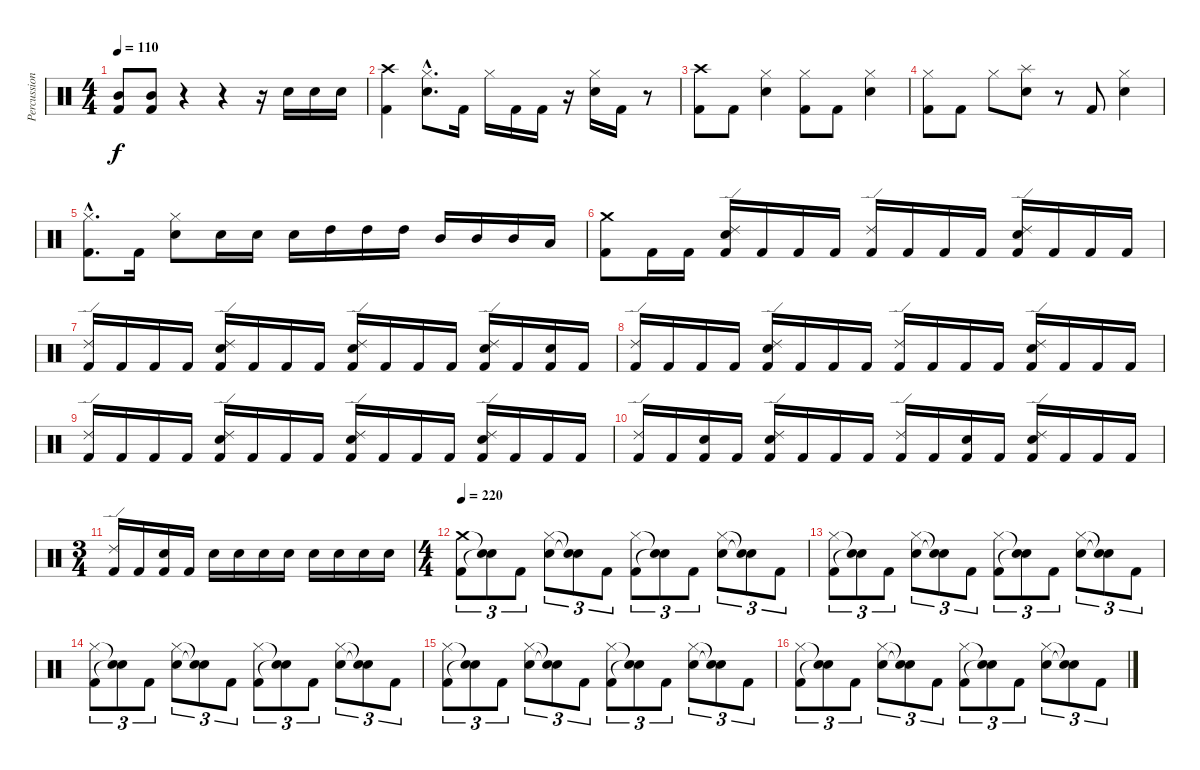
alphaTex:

\track ("Percussions" "Percussion") {instrument percussion}
\staff {score}
\articulation defaults
\ts (4 4)
\tempo 110
\clef neutral
\ks c
("Mid Tom (hit)" "Kick (hit) 2").8{dy f} ("Mid Tom (hit)" "Kick (hit) 2").8 r.4 r.4 r.16 "Electric Snare (hit)".16 "Electric Snare (hit)".16 "Electric Snare (hit)".16 |
("Crash high (hit)" "Kick (hit) 2").4 ("Hi-Hat (closed)"{hac} "Electric Snare (hit)"{hac}).8{d} "Kick (hit) 2".16 "Hi-Hat (closed)".16 "Kick (hit) 2".16 "Kick (hit) 2".16 r.16 ("Hi-Hat (closed)" "Electric Snare (hit)").16 "Kick (hit) 2".16 r.8 |
("Crash high (hit)" "Kick (hit) 2").8 "Kick (hit) 2".8 ("Hi-Hat (closed)" "Electric Snare (hit)").4 ("Hi-Hat (closed)" "Kick (hit) 2").8 "Kick (hit) 2".8 ("Hi-Hat (closed)" "Electric Snare (hit)").4 |
("Hi-Hat (closed)" "Kick (hit) 2").8 "Kick (hit) 2".8 "Hi-Hat (closed)".8 ("Splash (hit)" "Electric Snare (hit)").8 r.8 "Kick (hit) 2".8 ("Hi-Hat (closed)" "Electric Snare (hit)").4 |
("Hi-Hat (closed)"{hac} "Kick (hit) 2"{hac}).8{d} "Kick (hit) 2".16 ("Hi-Hat (closed)" "Electric Snare (hit)").8 "Electric Snare (hit)".16 "Electric Snare (hit)".16 "Electric Snare (hit)".16 "High Tom (hit)".16 "High Tom (hit)".16 "High Tom (hit)".16 "Mid Tom (hit)".16 "Mid Tom (hit)".16 "Mid Tom (hit)".16 "Low Tom (hit)".16 |
("Crash medium (hit)" "Kick (hit) 2").8 "Kick (hit) 2".16 "Kick (hit) 2".16 ("Ride (edge) 2" "Electric Snare (hit)" "Kick (hit) 2").16 "Kick (hit) 2".16 "Kick (hit) 2".16 "Kick (hit) 2".16 ("Ride (edge) 2" "Kick (hit) 2").16 "Kick (hit) 2".16 "Kick (hit) 2".16 "Kick (hit) 2".16 ("Ride (edge) 2" "Electric Snare (hit)" "Kick (hit) 2").16 "Kick (hit) 2".16 "Kick (hit) 2".16 "Kick (hit) 2".16 |
("Ride (edge) 2" "Kick (hit) 2").16 "Kick (hit) 2".16 "Kick (hit) 2".16 "Kick (hit) 2".16 ("Ride (edge) 2" "Electric Snare (hit)" "Kick (hit) 2").16 "Kick (hit) 2".16 "Kick (hit) 2".16 "Kick (hit) 2".16 ("Ride (edge) 2" "Electric Snare (hit)" "Kick (hit) 2").16 "Kick (hit) 2".16 "Kick (hit) 2".16 "Kick (hit) 2".16 ("Ride (edge) 2" "Electric Snare (hit)" "Kick (hit) 2").16 "Kick (hit) 2".16 ("Electric Snare (hit)" "Kick (hit) 2").16 "Kick (hit) 2".16 |
("Ride (edge) 2" "Kick (hit) 2").16 "Kick (hit) 2".16 "Kick (hit) 2".16 "Kick (hit) 2".16 ("Ride (edge) 2" "Electric Snare (hit)" "Kick (hit) 2").16 "Kick (hit) 2".16 "Kick (hit) 2".16 "Kick (hit) 2".16 ("Ride (edge) 2" "Kick (hit) 2").16 "Kick (hit) 2".16 "Kick (hit) 2".16 "Kick (hit) 2".16 ("Ride (edge) 2" "Electric Snare (hit)" "Kick (hit) 2").16 "Kick (hit) 2".16 "Kick (hit) 2".16 "Kick (hit) 2".16 |
("Ride (edge) 2" "Kick (hit) 2").16 "Kick (hit) 2".16 "Kick (hit) 2".16 "Kick (hit) 2".16 ("Ride (edge) 2" "Electric Snare (hit)" "Kick (hit) 2").16 "Kick (hit) 2".16 "Kick (hit) 2".16 "Kick (hit) 2".16 ("Ride (edge) 2" "Electric Snare (hit)" "Kick (hit) 2").16 "Kick (hit) 2".16 "Kick (hit) 2".16 "Kick (hit) 2".16 ("Ride (edge) 2" "Electric Snare (hit)" "Kick (hit) 2").16 "Kick (hit) 2".16 "Kick (hit) 2".16 "Kick (hit) 2".16 |
("Ride (edge) 2" "Kick (hit) 2").16 "Kick (hit) 2".16 ("Electric Snare (hit)" "Kick (hit) 2").16 "Kick (hit) 2".16 ("Ride (edge) 2" "Electric Snare (hit)" "Kick (hit) 2").16 "Kick (hit) 2".16 "Kick (hit) 2".16 "Kick (hit) 2".16 ("Ride (edge) 2" "Kick (hit) 2").16 "Kick (hit) 2".16 ("Electric Snare (hit)" "Kick (hit) 2").16 "Kick (hit) 2".16 ("Ride (edge) 2" "Electric Snare (hit)" "Kick (hit) 2").16 "Kick (hit) 2".16 "Kick (hit) 2".16 "Kick (hit) 2".16 |
\ts (3 4)
("Ride (edge) 2" "Kick (hit) 2").16 "Kick (hit) 2".16 ("Electric Snare (hit)" "Kick (hit) 2").16 "Kick (hit) 2".16 "Electric Snare (hit)".16 "Electric Snare (hit)".16 "Electric Snare (hit)".16 "Electric Snare (hit)".16 "Electric Snare (hit)".16 "Electric Snare (hit)".16 "Electric Snare (hit)".16 "Electric Snare (hit)".16 |
\ts (4 4)
\tempo 220
("Crash medium (hit)" "Kick (hit) 2").8{tu (3 2)} ("Snare (hit)"{t} "Snare (hit)"{t}).8{tu (3 2)} "Kick (hit) 2".8{tu (3 2)} ("Hi-Hat (closed)" "Electric Snare (hit)").8{tu (3 2)} ("Snare (hit)"{t} "Snare (hit)"{t}).8{tu (3 2)} "Kick (hit) 2".8{tu (3 2)} ("Hi-Hat (closed)" "Kick (hit) 2").8{tu (3 2)} ("Snare (hit)"{t} "Snare (hit)"{t}).8{tu (3 2)} "Kick (hit) 2".8{tu (3 2)} ("Hi-Hat (closed)" "Electric Snare (hit)").8{tu (3 2)} ("Snare (hit)"{t} "Snare (hit)"{t}).8{tu (3 2)} "Kick (hit) 2".8{tu (3 2)} |
("Hi-Hat (closed)" "Kick (hit) 2").8{tu (3 2)} ("Snare (hit)"{t} "Snare (hit)"{t}).8{tu (3 2)} "Kick (hit) 2".8{tu (3 2)} ("Hi-Hat (closed)" "Electric Snare (hit)").8{tu (3 2)} ("Snare (hit)"{t} "Snare (hit)"{t}).8{tu (3 2)} "Kick (hit) 2".8{tu (3 2)} ("Hi-Hat (closed)" "Kick (hit) 2").8{tu (3 2)} ("Snare (hit)"{t} "Snare (hit)"{t}).8{tu (3 2)} "Kick (hit) 2".8{tu (3 2)} ("Hi-Hat (closed)" "Electric Snare (hit)").8{tu (3 2)} ("Snare (hit)"{t} "Snare (hit)"{t}).8{tu (3 2)} "Kick (hit) 2".8{tu (3 2)} |
("Hi-Hat (closed)" "Kick (hit) 2").8{tu (3 2)} ("Snare (hit)"{t} "Snare (hit)"{t}).8{tu (3 2)} "Kick (hit) 2".8{tu (3 2)} ("Hi-Hat (closed)" "Electric Snare (hit)").8{tu (3 2)} ("Snare (hit)"{t} "Snare (hit)"{t}).8{tu (3 2)} "Kick (hit) 2".8{tu (3 2)} ("Hi-Hat (closed)" "Kick (hit) 2").8{tu (3 2)} ("Snare (hit)"{t} "Snare (hit)"{t}).8{tu (3 2)} "Kick (hit) 2".8{tu (3 2)} ("Hi-Hat (closed)" "Electric Snare (hit)").8{tu (3 2)} ("Snare (hit)"{t} "Snare (hit)"{t}).8{tu (3 2)} "Kick (hit) 2".8{tu (3 2)} |
("Hi-Hat (closed)" "Kick (hit) 2").8{tu (3 2)} ("Snare (hit)"{t} "Snare (hit)"{t}).8{tu (3 2)} "Kick (hit) 2".8{tu (3 2)} ("Hi-Hat (closed)" "Electric Snare (hit)").8{tu (3 2)} ("Snare (hit)"{t} "Snare (hit)"{t}).8{tu (3 2)} "Kick (hit) 2".8{tu (3 2)} ("Hi-Hat (closed)" "Kick (hit) 2").8{tu (3 2)} ("Snare (hit)"{t} "Snare (hit)"{t}).8{tu (3 2)} "Kick (hit) 2".8{tu (3 2)} ("Hi-Hat (closed)" "Electric Snare (hit)").8{tu (3 2)} ("Snare (hit)"{t} "Snare (hit)"{t}).8{tu (3 2)} "Kick (hit) 2".8{tu (3 2)} |
("Hi-Hat (closed)" "Kick (hit) 2").8{tu (3 2)} ("Snare (hit)"{t} "Snare (hit)"{t}).8{tu (3 2)} "Kick (hit) 2".8{tu (3 2)} ("Hi-Hat (closed)" "Electric Snare (hit)").8{tu (3 2)} ("Snare (hit)"{t} "Snare (hit)"{t}).8{tu (3 2)} "Kick (hit) 2".8{tu (3 2)} ("Hi-Hat (closed)" "Kick (hit) 2").8{tu (3 2)} ("Snare (hit)"{t} "Snare (hit)"{t}).8{tu (3 2)} "Kick (hit) 2".8{tu (3 2)} ("Hi-Hat (closed)" "Electric Snare (hit)").8{tu (3 2)} ("Snare (hit)"{t} "Snare (hit)"{t}).8{tu (3 2)} "Kick (hit) 2".8{tu (3 2)}
